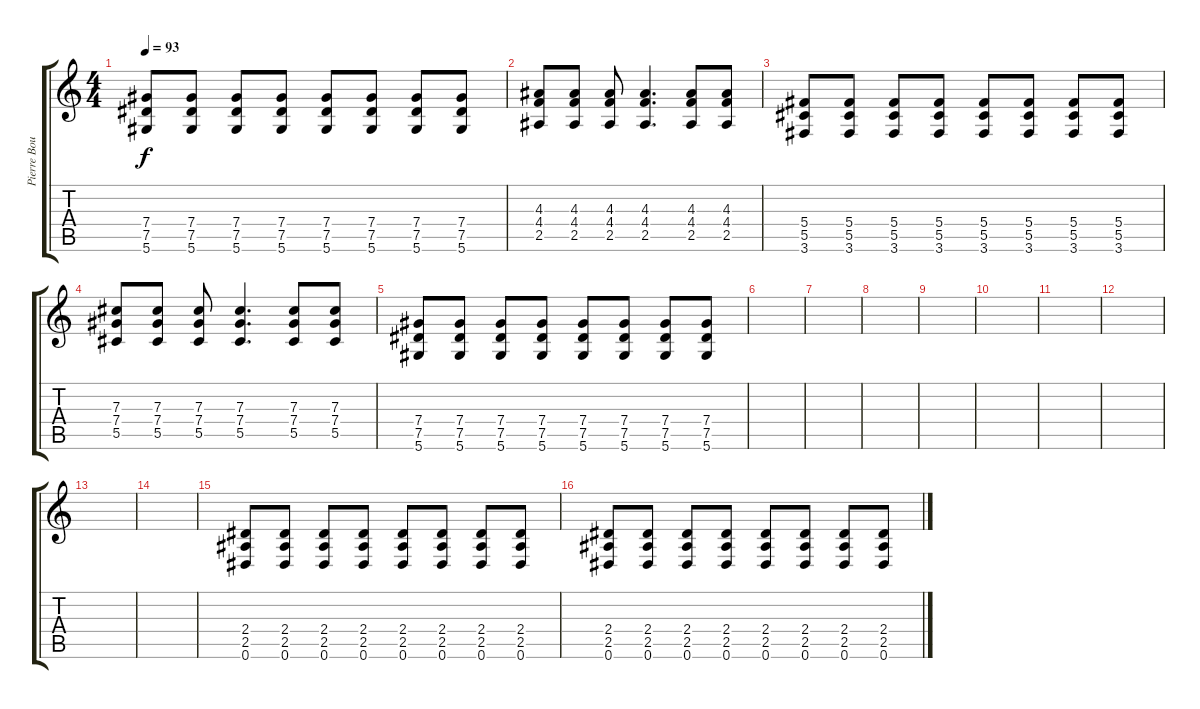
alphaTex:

\track ("Pierre Bouvier (Third guitar additional)" "Pierre Bou") {instrument overdrivenguitar}
\staff {score tabs}
\tuning (Eb4 Bb3 Gb3 Db3 Ab2 Eb2) {hide}
\ts (4 4)
\tempo 93
\clef g2
\ks c
(7.4 7.5 5.6).8{dy f} (7.4 7.5 5.6).8 (7.4 7.5 5.6).8 (7.4 7.5 5.6).8 (7.4 7.5 5.6).8 (7.4 7.5 5.6).8 (7.4 7.5 5.6).8 (7.4 7.5 5.6).8 |
(4.3 4.4 2.5).8 (4.3 4.4 2.5).8 (4.3 4.4 2.5).8 (4.3 4.4 2.5).4{d} (4.3 4.4 2.5).8 (4.3 4.4 2.5).8 |
(5.4 5.5 3.6).8 (5.4 5.5 3.6).8 (5.4 5.5 3.6).8 (5.4 5.5 3.6).8 (5.4 5.5 3.6).8 (5.4 5.5 3.6).8 (5.4 5.5 3.6).8 (5.4 5.5 3.6).8 |
(7.3 7.4 5.5).8 (7.3 7.4 5.5).8 (7.3 7.4 5.5).8 (7.3 7.4 5.5).4{d} (7.3 7.4 5.5).8 (7.3 7.4 5.5).8 |
(7.4 7.5 5.6).8 (7.4 7.5 5.6).8 (7.4 7.5 5.6).8 (7.4 7.5 5.6).8 (7.4 7.5 5.6).8 (7.4 7.5 5.6).8 (7.4 7.5 5.6).8 (7.4 7.5 5.6).8 |
|
|
|
|
|
|
|
|
|
(2.4 2.5 0.6).8 (2.4 2.5 0.6).8 (2.4 2.5 0.6).8 (2.4 2.5 0.6).8 (2.4 2.5 0.6).8 (2.4 2.5 0.6).8 (2.4 2.5 0.6).8 (2.4 2.5 0.6).8 |
(2.4 2.5 0.6).8 (2.4 2.5 0.6).8 (2.4 2.5 0.6).8 (2.4 2.5 0.6).8 (2.4 2.5 0.6).8 (2.4 2.5 0.6).8 (2.4 2.5 0.6).8 (2.4 2.5 0.6).8
